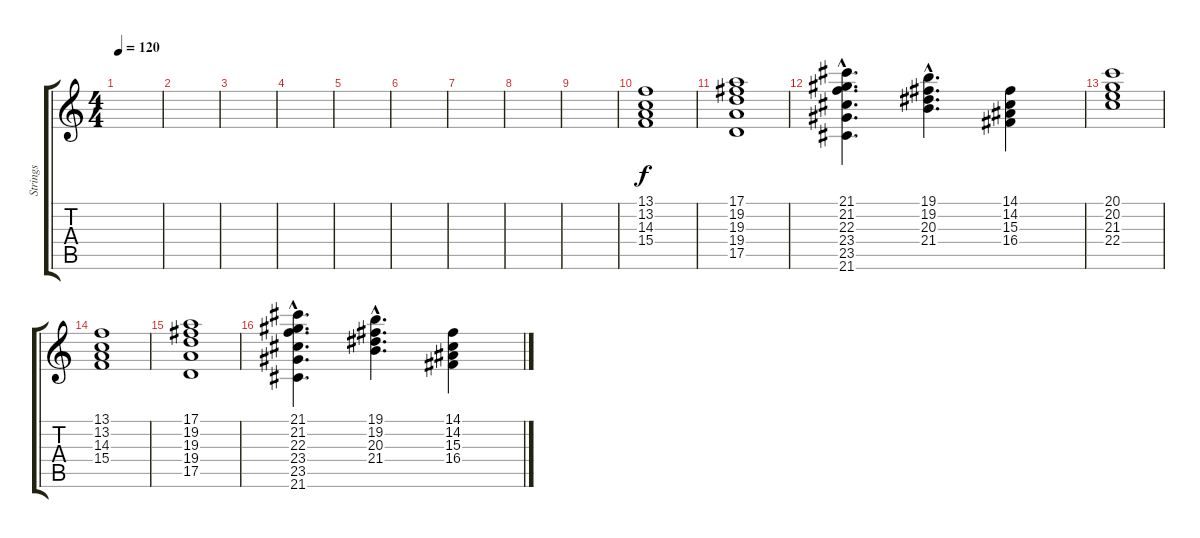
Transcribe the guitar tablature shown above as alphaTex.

\track ("Strings" "Strings") {instrument stringensemble1}
\staff {score tabs}
\tuning (E4 B3 G3 D3 A2 E2) {hide}
\ts (4 4)
\tempo 120
\clef g2
\ks c
|
|
|
|
|
|
|
|
|
(13.1 13.2 14.3 15.4).1 |
(17.1 19.2 19.3 19.4 17.5).1 |
(21.1{hac} 21.2{hac} 22.3{hac} 23.4{hac} 23.5{hac} 21.6{hac}).4{d} (19.1{hac} 19.2{hac} 20.3{hac} 21.4{hac}).4{d} (14.1 14.2 15.3 16.4).4 |
(20.1 20.2 21.3 22.4).1 |
(13.1 13.2 14.3 15.4).1 |
(17.1 19.2 19.3 19.4 17.5).1 |
(21.1{hac} 21.2{hac} 22.3{hac} 23.4{hac} 23.5{hac} 21.6{hac}).4{d} (19.1{hac} 19.2{hac} 20.3{hac} 21.4{hac}).4{d} (14.1 14.2 15.3 16.4).4
